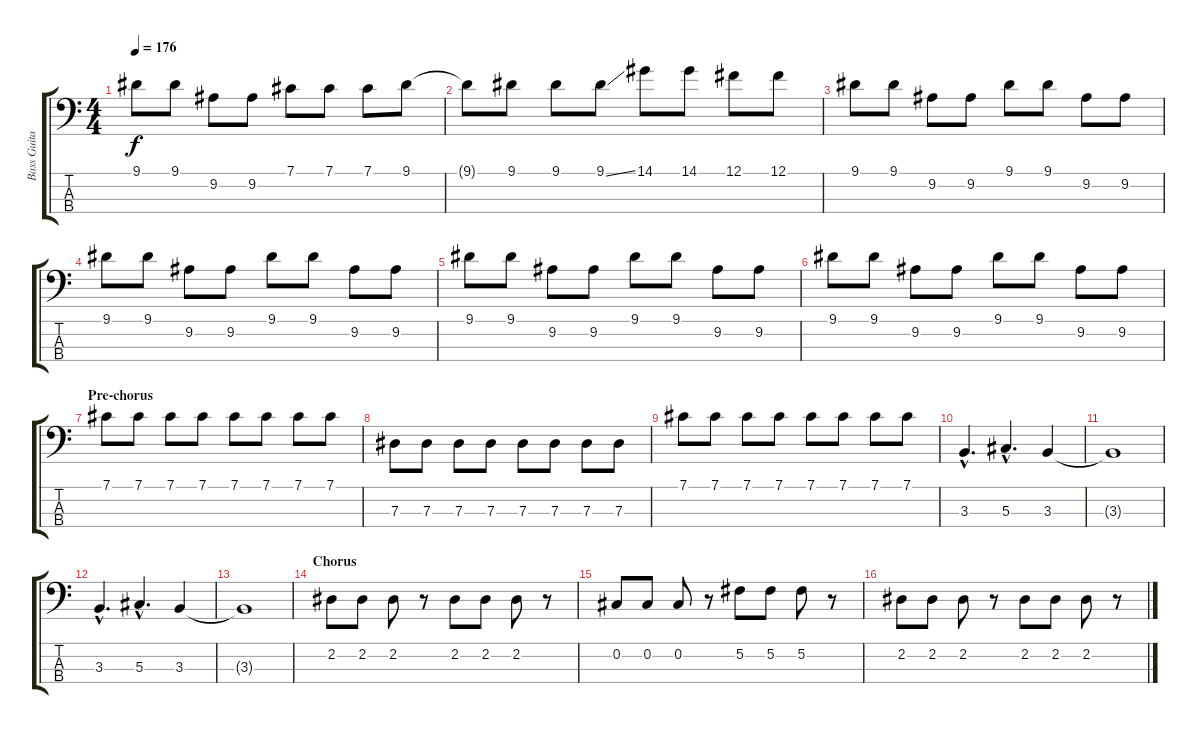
\track ("Bass Guitar ----- Adam Clayton" "Bass Guita") {instrument electricbassfinger}
\staff {score tabs}
\tuning (Gb2 Db2 Ab1 Eb1) {hide}
\ts (4 4)
\tempo 176
\clef f4
\ks c
9.1.8{dy f} 9.1.8 9.2.8 9.2.8 7.1.8 7.1.8 7.1.8 9.1.8 |
9.1{t}.8 9.1.8 9.1.8 9.1{ss}.8 14.1.8 14.1.8 12.1.8 12.1.8 |
9.1.8 9.1.8 9.2.8 9.2.8 9.1.8 9.1.8 9.2.8 9.2.8 |
9.1.8 9.1.8 9.2.8 9.2.8 9.1.8 9.1.8 9.2.8 9.2.8 |
9.1.8 9.1.8 9.2.8 9.2.8 9.1.8 9.1.8 9.2.8 9.2.8 |
9.1.8 9.1.8 9.2.8 9.2.8 9.1.8 9.1.8 9.2.8 9.2.8 |
\section ("" "Pre-chorus")
7.1.8 7.1.8 7.1.8 7.1.8 7.1.8 7.1.8 7.1.8 7.1.8 |
7.3.8 7.3.8 7.3.8 7.3.8 7.3.8 7.3.8 7.3.8 7.3.8 |
7.1.8 7.1.8 7.1.8 7.1.8 7.1.8 7.1.8 7.1.8 7.1.8 |
3.3{hac}.4{d} 5.3{hac}.4{d} 3.3.4 |
3.3{t}.1 |
3.3{hac}.4{d} 5.3{hac}.4{d} 3.3.4 |
3.3{t}.1 |
\section ("" "Chorus")
2.2.8 2.2.8 2.2.8 r.8 2.2.8 2.2.8 2.2.8 r.8 |
0.2.8 0.2.8 0.2.8 r.8 5.2.8 5.2.8 5.2.8 r.8 |
2.2.8 2.2.8 2.2.8 r.8 2.2.8 2.2.8 2.2.8 r.8
